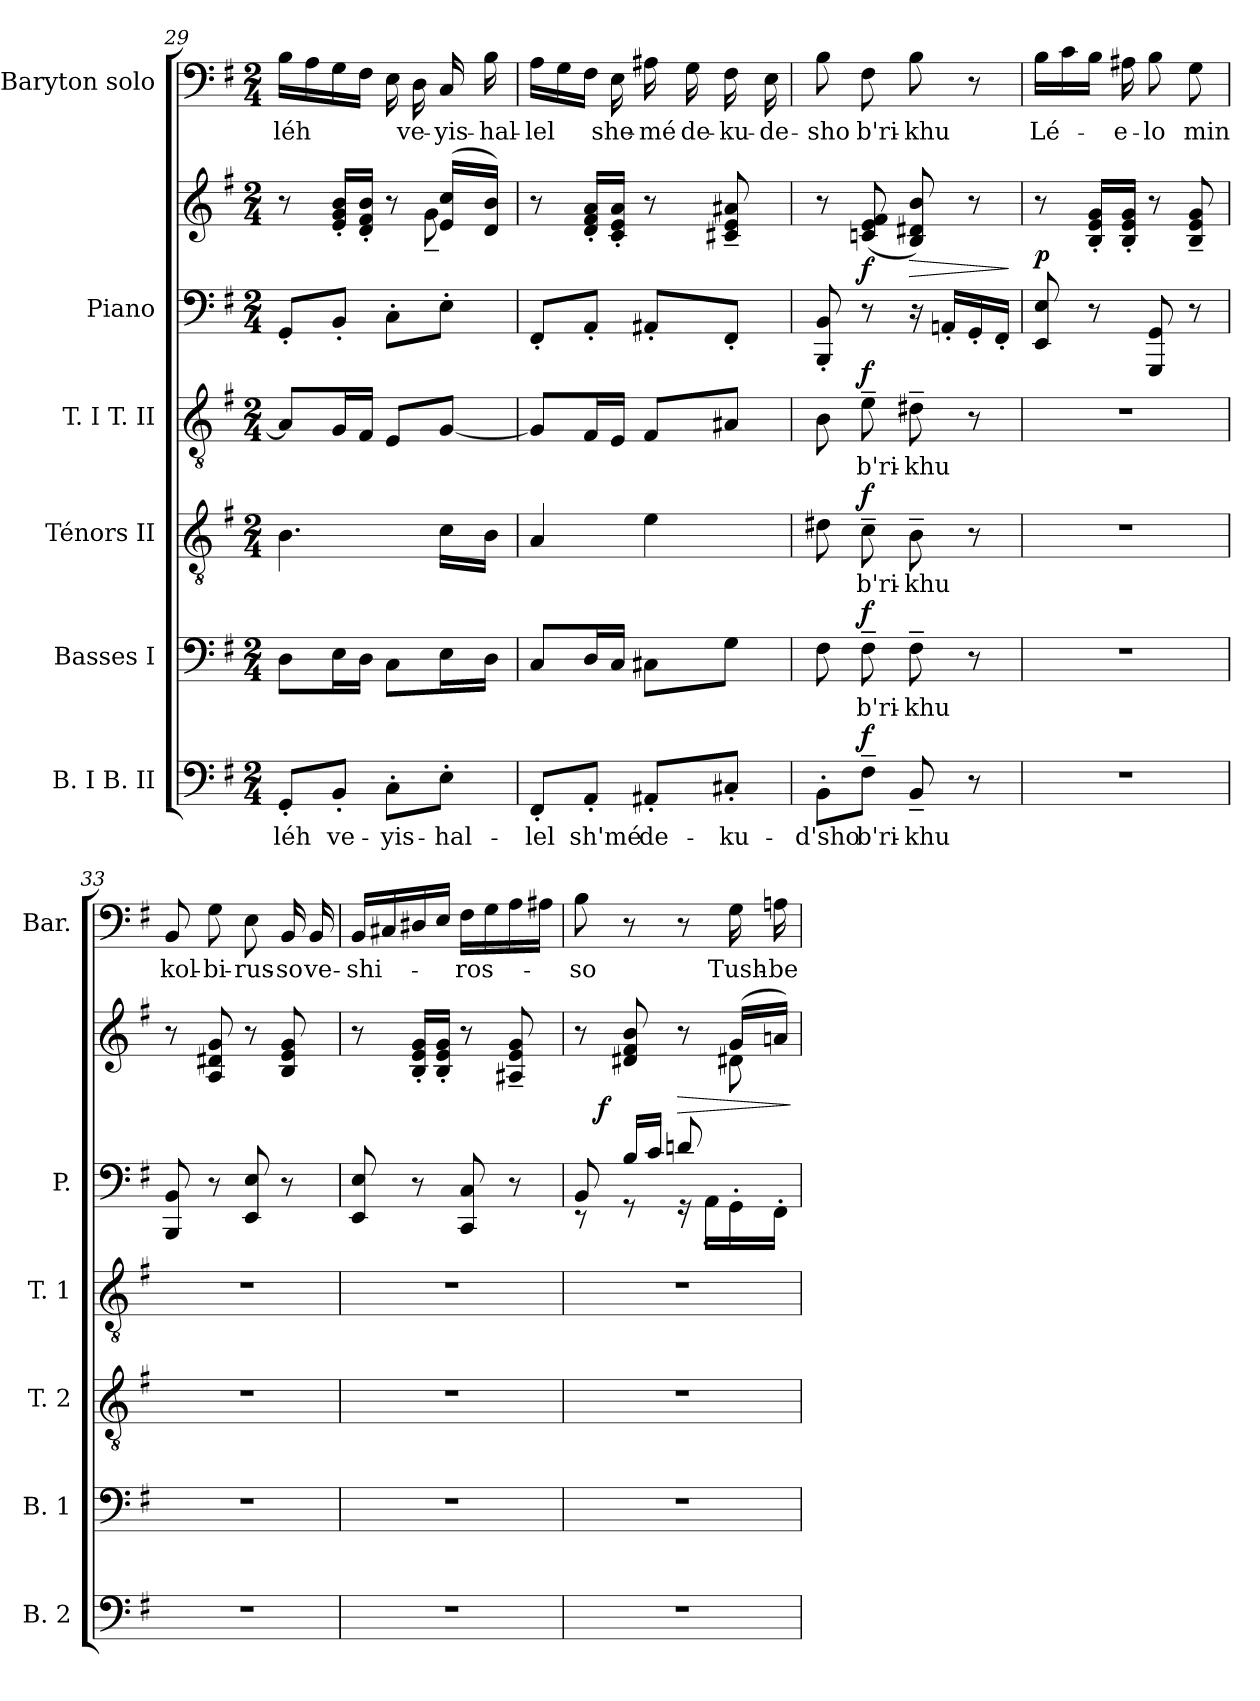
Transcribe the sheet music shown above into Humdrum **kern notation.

**kern	**text	**dynam	**kern	**text	**dynam	**kern	**text	**dynam	**kern	**text	**dynam	**kern	**kern	**dynam	**kern	**text
*part6	*part6	*part6	*part5	*part5	*part5	*part4	*part4	*part4	*part3	*part3	*part3	*part2	*part2	*part2	*part1	*part1
*staff7	*staff7	*staff7	*staff6	*staff6	*staff6	*staff5	*staff5	*staff5	*staff4	*staff4	*staff4	*staff3	*staff2	*staff2/3	*staff1	*staff1
*I"B. I B. II	*	*	*I"Basses I	*	*	*I"Ténors II	*	*	*I"T. I T. II	*	*	*I"Piano	*	*	*I"Baryton solo	*
*I'B. 2	*	*	*I'B. 1	*	*	*I'T. 2	*	*	*I'T. 1	*	*	*I'P.	*	*	*I'Bar.	*
*clefF4	*	*	*clefF4	*	*	*clefGv2	*	*	*clefGv2	*	*	*clefF4	*clefG2	*	*clefF4	*
*	*	*	*	*	*	*ITrd7c12	*	*	*ITrd7c12	*	*	*	*	*	*	*
*k[f#]	*	*	*k[f#]	*	*	*k[f#]	*	*	*k[f#]	*	*	*k[f#]	*k[f#]	*	*k[f#]	*
*e:	*	*	*e:	*	*	*e:	*	*	*e:	*	*	*e:	*e:	*	*e:	*
*M2/4	*	*	*M2/4	*	*	*M2/4	*	*	*M2/4	*	*	*M2/4	*M2/4	*	*M2/4	*
=29	=29	=29	=29	=29	=29	=29	=29	=29	=29	=29	=29	=29	=29	=29	=29	=29
!	!LO:LY:b:color=#000000	!	!	!	!	!	!	!	!	!	!	!	!	!	!	!
*	*	*	*	*	*	*	*	*	*	*	*	*	*^	*	*	*
!	!	!	!	!	!	!	!	!	!	!	!	!	!	!	!	!	!LO:LY:b:color=#000000
8GG'i/L	-léh	.	8Di\L	.	.	4.BBi\	.	.	8AAi/L]	.	.	8GG'i/L	8r	4ryy	.	16Bi\LL	-léh
.	.	.	.	.	.	.	.	.	.	.	.	.	.	.	.	16Ai\	.
!	!LO:LY:b:color=#000000	!	!	!	!	!	!	!	!	!	!	!	!	!	!	!	!
8BB'i/J	ve-	.	16Ei\L	.	.	.	.	.	16GGi/L	.	.	8BB'i/J	16ei/' 16gi' 16bi'LL	.	.	16Gi\	.
.	.	.	16Di\JJ	.	.	.	.	.	16FF#i/JJ	.	.	.	16di/' 16f#i' 16bi'JJ	.	.	16F#i\JJ	.
!	!LO:LY:b:color=#000000	!	!	!	!	!	!	!	!	!	!	!	!	!	!	!	!
8C'i\L	-yis-	.	8Ci\L	.	.	.	.	.	8EEi/L	.	.	8C'i\L	8r	8ryy	.	16Ei\	.
!	!	!	!	!	!	!	!	!	!	!	!	!	!	!	!	!	!LO:LY:b:color=#000000
.	.	.	.	.	.	.	.	.	.	.	.	.	.	.	.	16Di\	ve-
!	!LO:LY:b:color=#000000	!	!	!	!	!	!	!	!	!	!	!	!	!	!	!	!
!	!	!	!	!	!	!	!	!	!	!	!	!	!	!	!	!	!LO:LY:b:color=#000000
8E'i\J	-hal-	.	16Ei\L	.	.	16Ci\LL	.	.	[<8GGi/J	.	.	8E'i\J	(16ei/ 16cciLL	8g~i\	.	16Ci/	-yis-
!	!	!	!	!	!	!	!	!	!	!	!	!	!	!	!	!	!LO:LY:b:color=#000000
.	.	.	16Di\JJ	.	.	16BBi\JJ	.	.	.	.	.	.	16di/ 16biJJ)	.	.	16Bi\	-hal-
*	*	*	*	*	*	*	*	*	*	*	*	*	*v	*v	*	*	*
=30	=30	=30	=30	=30	=30	=30	=30	=30	=30	=30	=30	=30	=30	=30	=30	=30
!	!LO:LY:b:color=#000000	!	!	!	!	!	!	!	!	!	!	!	!	!	!	!
!	!	!	!	!	!	!	!	!	!	!	!	!	!	!	!	!LO:LY:b:color=#000000
8FF#'i/L	-lel	.	8Ci/L	.	.	4AAi/	.	.	8GGi/L]	.	.	8FF#'i/L	8r	.	16Ai\LL	-lel
.	.	.	.	.	.	.	.	.	.	.	.	.	.	.	16Gi\	.
!	!LO:LY:b:color=#000000	!	!	!	!	!	!	!	!	!	!	!	!	!	!	!
8AA'i/J	sh'mé	.	16Di/L	.	.	.	.	.	16FF#i/L	.	.	8AA'i/J	16di/' 16f#i' 16ai'LL	.	16F#i\JJ	.
!	!	!	!	!	!	!	!	!	!	!	!	!	!	!	!	!LO:LY:b:color=#000000
.	.	.	16Ci/JJ	.	.	.	.	.	16EEi/JJ	.	.	.	16ci/' 16ei' 16ai'JJ	.	16Ei\	she-
!	!LO:LY:b:color=#000000	!	!	!	!	!	!	!	!	!	!	!	!	!	!	!
!	!	!	!	!	!	!	!	!	!	!	!	!	!	!	!	!LO:LY:b:color=#000000
8AA#X'i/L	de-	.	8C#Xi\L	.	.	4Ei\	.	.	8FF#i/L	.	.	8AA#X'i/L	8r	.	16A#Xi\	-mé
!	!	!	!	!	!	!	!	!	!	!	!	!	!	!	!	!LO:LY:b:color=#000000
.	.	.	.	.	.	.	.	.	.	.	.	.	.	.	16Gi\	de-
!	!LO:LY:b:color=#000000	!	!	!	!	!	!	!	!	!	!	!	!	!	!	!
!	!	!	!	!	!	!	!	!	!	!	!	!	!	!	!	!LO:LY:b:color=#000000
8C#X'i/J	-ku-	.	8Gi\J	.	.	.	.	.	8AA#Xi/J	.	.	8FF#'i/J	8c#Xi/~ 8ei~ 8a#Xi~	.	16F#i\	-ku-
!	!	!	!	!	!	!	!	!	!	!	!	!	!	!	!	!LO:LY:b:color=#000000
.	.	.	.	.	.	.	.	.	.	.	.	.	.	.	16Ei\	-de-
=31	=31	=31	=31	=31	=31	=31	=31	=31	=31	=31	=31	=31	=31	=31	=31	=31
!	!LO:LY:b:color=#000000	!	!	!	!	!	!	!	!	!	!	!	!	!	!	!
!	!	!	!	!	!	!	!	!	!	!	!	!	!	!	!	!LO:LY:b:color=#000000
8BB'i\L	-d'sho	.	8F#i\	.	.	8D#Xi\	.	.	8BBi\	.	.	8BBBi/' 8BBi'	8r	.	8Bi\	-sho
!	!LO:LY:b:color=#000000	!	!	!	!	!	!	!	!	!	!	!	!	!	!	!
!	!	!	!	!LO:LY:b:color=#000000	!	!	!	!	!	!	!	!	!	!	!	!
!	!	!	!	!	!	!	!LO:LY:b:color=#000000	!	!	!	!	!	!	!	!	!
!	!	!	!	!	!	!	!	!	!	!LO:LY:b:color=#000000	!	!	!	!	!	!
!	!	!	!	!	!	!	!	!	!	!	!	!	!	!	!	!LO:LY:b:color=#000000
8F#~i\J	b'ri-	f	8F#~i\	b'ri-	f	8C~i\	b'ri-	f	8E~i\	b'ri-	f	8r	(8cni/ 8ei 8f#i	f	8F#i\	b'ri-
!	!LO:LY:b:color=#000000	!	!	!	!	!	!	!	!	!	!	!	!	!	!	!
!	!	!	!	!LO:LY:b:color=#000000	!	!	!	!	!	!	!	!	!	!	!	!
!	!	!	!	!	!	!	!LO:LY:b:color=#000000	!	!	!	!	!	!	!	!	!
!	!	!	!	!	!	!	!	!	!	!LO:LY:b:color=#000000	!	!	!	!LO:HP:b	!	!
!	!	!	!	!	!	!	!	!	!	!	!	!	!	!	!	!LO:LY:b:color=#000000
8BB~i/	-khu	.	8F#~i\	-khu	.	8BB~i\	-khu	.	8D#X~i\	-khu	.	16r	8Bi/ 8d#Xi 8bi)	>	8Bi\	-khu
.	.	.	.	.	.	.	.	.	.	.	.	16AAn'i/LL	.	.	.	.
8r	.	.	8r	.	.	8r	.	.	8r	.	.	16GG'i/	8r	.	8r	.
.	.	.	.	.	.	.	.	.	.	.	.	16FF#'i/JJ	.	.	.	.
.	.	.	.	.	.	.	.	.	.	.	.	.	.	]	.	.
!!LO:LB:g=z
=32	=32	=32	=32	=32	=32	=32	=32	=32	=32	=32	=32	=32	=32	=32	=32	=32
!LO:N:vis=1	!	!	!LO:N:vis=1	!	!	!LO:N:vis=1	!	!	!LO:N:vis=1	!	!	!	!	!	!	!
!	!	!	!	!	!	!	!	!	!	!	!	!	!	!	!	!LO:LY:b:color=#000000
2r	.	.	2r	.	.	2r	.	.	2r	.	.	8EEi/ 8Ei	8r	p	16Bi\LL	Lé-
.	.	.	.	.	.	.	.	.	.	.	.	.	.	.	16ci\	.
.	.	.	.	.	.	.	.	.	.	.	.	8r	16Bi/' 16ei' 16gi'LL	.	16Bi\JJ	.
!	!	!	!	!	!	!	!	!	!	!	!	!	!	!	!	!LO:LY:b:color=#000000
.	.	.	.	.	.	.	.	.	.	.	.	.	16Bi/' 16ei' 16gi'JJ	.	16A#Xi\	-e-
!	!	!	!	!	!	!	!	!	!	!	!	!	!	!	!	!LO:LY:b:color=#000000
.	.	.	.	.	.	.	.	.	.	.	.	8GGGi/ 8GGi	8r	.	8Bi\	-lo
!	!	!	!	!	!	!	!	!	!	!	!	!	!	!	!	!LO:LY:b:color=#000000
.	.	.	.	.	.	.	.	.	.	.	.	8r	8Bi/~ 8ei~ 8gi~	.	8Gi\	min
=33	=33	=33	=33	=33	=33	=33	=33	=33	=33	=33	=33	=33	=33	=33	=33	=33
!LO:N:vis=1	!	!	!LO:N:vis=1	!	!	!LO:N:vis=1	!	!	!LO:N:vis=1	!	!	!	!	!	!	!
!	!	!	!	!	!	!	!	!	!	!	!	!	!	!	!	!LO:LY:b:color=#000000
2r	.	.	2r	.	.	2r	.	.	2r	.	.	8BBBi/ 8BBi	8r	.	8BBi/	kol-
!	!	!	!	!	!	!	!	!	!	!	!	!	!	!	!	!LO:LY:b:color=#000000
.	.	.	.	.	.	.	.	.	.	.	.	8r	8Ai/ 8d#Xi 8gi	.	8Gi\	-bi-
!	!	!	!	!	!	!	!	!	!	!	!	!	!	!	!	!LO:LY:b:color=#000000
.	.	.	.	.	.	.	.	.	.	.	.	8EEi/ 8Ei	8r	.	8Ei\	-rus-
!	!	!	!	!	!	!	!	!	!	!	!	!	!	!	!	!LO:LY:b:color=#000000
.	.	.	.	.	.	.	.	.	.	.	.	8r	8Bi/ 8ei 8gi	.	16BBi/	-so
!	!	!	!	!	!	!	!	!	!	!	!	!	!	!	!	!LO:LY:b:color=#000000
.	.	.	.	.	.	.	.	.	.	.	.	.	.	.	16BBi/	ve-
=34	=34	=34	=34	=34	=34	=34	=34	=34	=34	=34	=34	=34	=34	=34	=34	=34
!LO:N:vis=1	!	!	!LO:N:vis=1	!	!	!LO:N:vis=1	!	!	!LO:N:vis=1	!	!	!	!	!	!	!
!	!	!	!	!	!	!	!	!	!	!	!	!	!	!	!	!LO:LY:b:color=#000000
2r	.	.	2r	.	.	2r	.	.	2r	.	.	8EEi/ 8Ei	8r	.	16BBi/LL	-shi-
.	.	.	.	.	.	.	.	.	.	.	.	.	.	.	16C#Xi/	.
.	.	.	.	.	.	.	.	.	.	.	.	8r	16Bi/' 16ei' 16gi'LL	.	16D#Xi/	.
.	.	.	.	.	.	.	.	.	.	.	.	.	16Bi/' 16ei' 16gi'JJ	.	16Ei/JJ	.
!	!	!	!	!	!	!	!	!	!	!	!	!	!	!	!	!LO:LY:b:color=#000000
.	.	.	.	.	.	.	.	.	.	.	.	8CCi/ 8Ci	8r	.	16F#i\LL	-ros-
.	.	.	.	.	.	.	.	.	.	.	.	.	.	.	16Gi\	.
.	.	.	.	.	.	.	.	.	.	.	.	8r	8A#Xi/~ 8ei~ 8gi~	.	16Ai\	.
.	.	.	.	.	.	.	.	.	.	.	.	.	.	.	16A#Xi\JJ	.
=35	=35	=35	=35	=35	=35	=35	=35	=35	=35	=35	=35	=35	=35	=35	=35	=35
!LO:N:vis=1	!	!	!LO:N:vis=1	!	!	!LO:N:vis=1	!	!	!LO:N:vis=1	!	!	!	!	!	!	!
*	*	*	*	*	*	*	*	*	*	*	*	*^	*^	*	*	*
!	!	!	!	!	!	!	!	!	!	!	!	!	!	!	!	!	!	!LO:LY:b:color=#000000
*	*	*	*	*	*	*	*	*	*	*	*	*	*	*	*^	*	*	*
2r	.	.	2r	.	.	2r	.	.	2r	.	.	8BBi/	8r	8r	4ryy	32...ryy	.	8Bi\	-so
.	.	.	.	.	.	.	.	.	.	.	.	.	.	.	.	4ryy	f	.	.
.	.	.	.	.	.	.	.	.	.	.	.	16Bi/LL	8r	8d#Xi/ 8f#i 8bi	.	.	.	8r	.
.	.	.	.	.	.	.	.	.	.	.	.	16ci/JJ	.	.	.	.	.	.	.
!	!	!	!	!	!	!	!	!	!	!	!	!	!	!	!	!	!LO:HP:b	!	!
.	.	.	.	.	.	.	.	.	.	.	.	8dni/	16r	8r	8ryy	.	>	8r	.
.	.	.	.	.	.	.	.	.	.	.	.	.	.	.	.	8ryy	.	.	.
.	.	.	.	.	.	.	.	.	.	.	.	.	16AA'i\LL	.	.	.	.	.	.
!	!	!	!	!	!	!	!	!	!	!	!	!	!	!	!	!	!	!	!LO:LY:b:color=#000000
.	.	.	.	.	.	.	.	.	.	.	.	8ryy	16GG'i\	(16gi/LL	8d#Xi\	.	.	16Gi\	Tush-
.	.	.	.	.	.	.	.	.	.	.	.	.	.	.	.	16ryy	.	.	.
!	!	!	!	!	!	!	!	!	!	!	!	!	!	!	!	!	!	!	!LO:LY:b:color=#000000
.	.	.	.	.	.	.	.	.	.	.	.	.	16FF#'i\JJ	16ani/JJ)	.	.	.	16Ani\	-be-
.	.	.	.	.	.	.	.	.	.	.	.	.	.	.	.	256ryy	.	.	.
*	*	*	*	*	*	*	*	*	*	*	*	*v	*v	*	*	*	*	*	*
.	.	.	.	.	.	.	.	.	.	.	.	.	.	.	.	]	.	.
*	*	*	*	*	*	*	*	*	*	*	*	*	*v	*v	*v	*	*	*
=	=	=	=	=	=	=	=	=	=	=	=	=	=	=	=	=
*-	*-	*-	*-	*-	*-	*-	*-	*-	*-	*-	*-	*-	*-	*-	*-	*-
